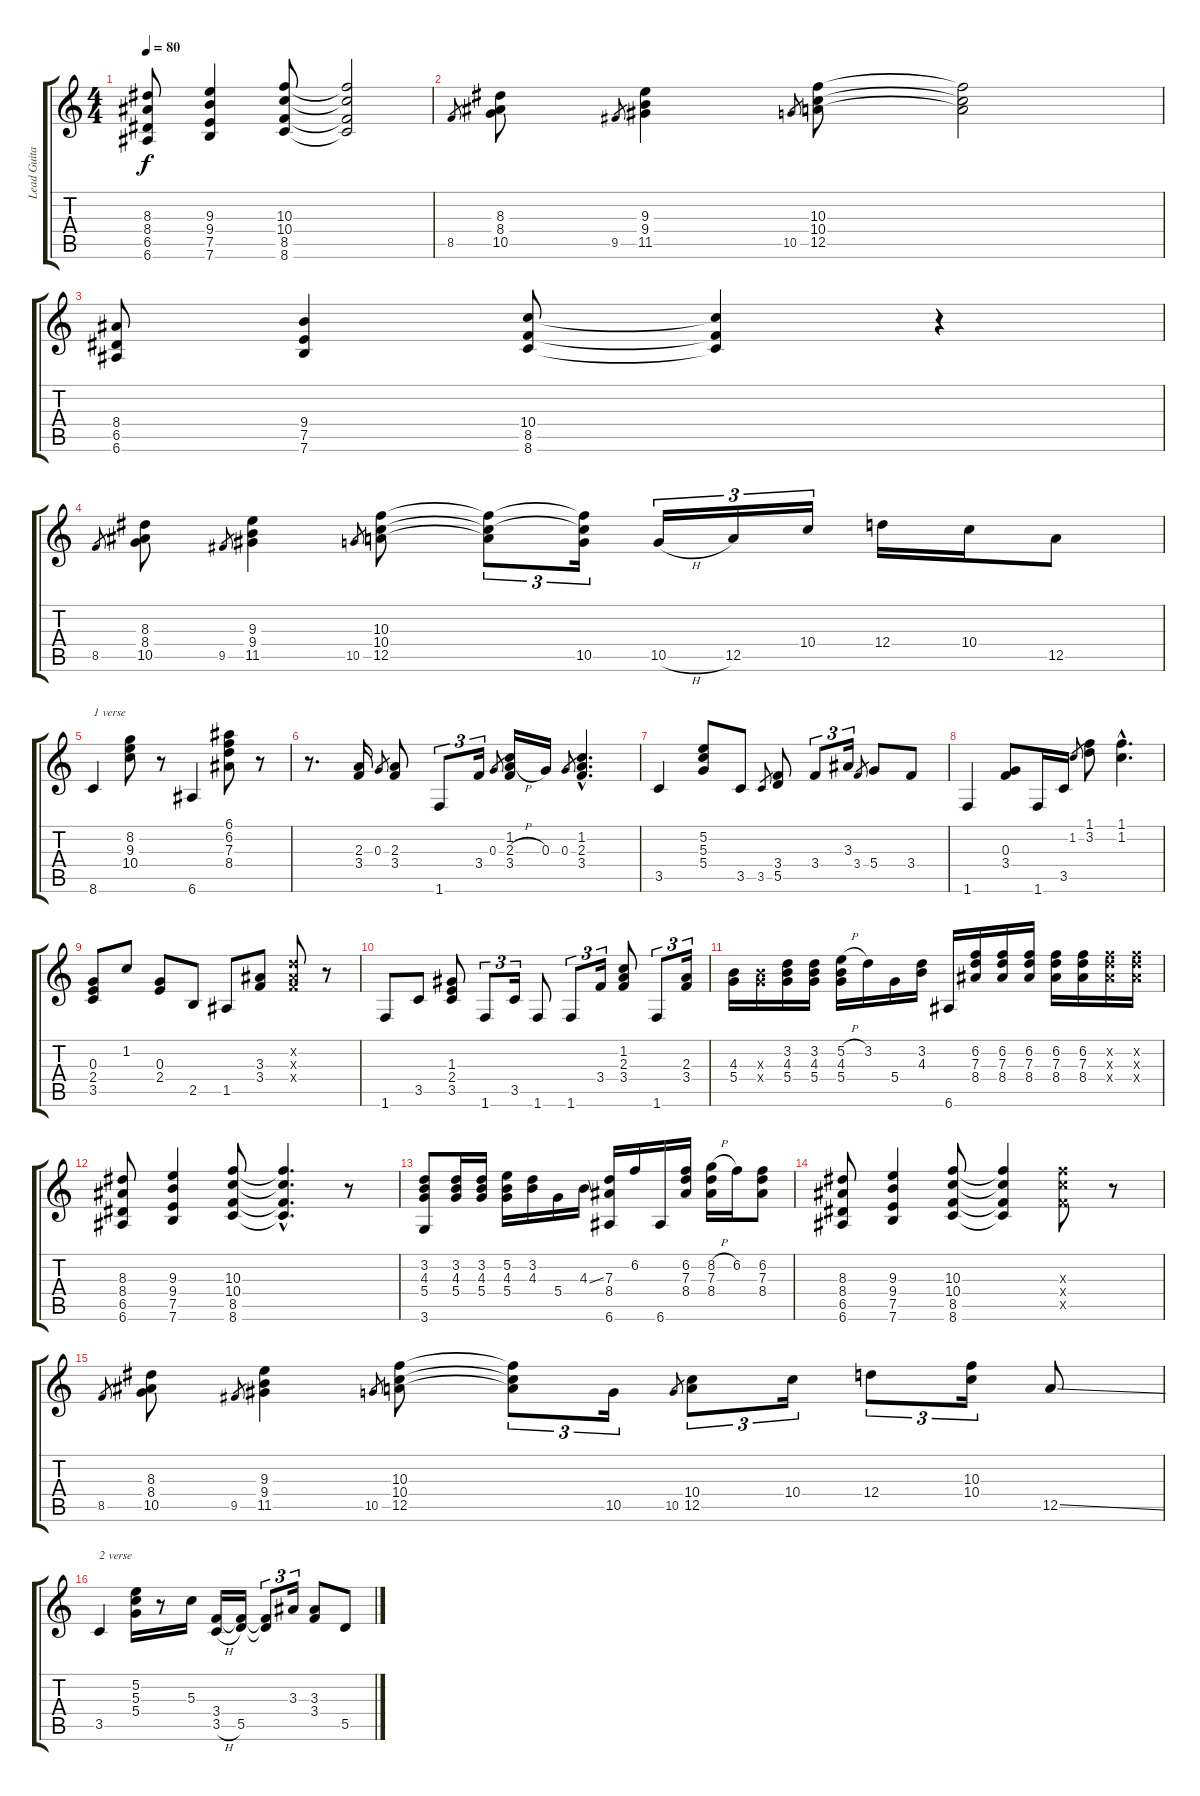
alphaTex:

\track ("Lead Guitar" "Lead Guita") {instrument electricbassfinger}
\staff {score tabs}
\tuning (E4 B3 G3 D3 A2 E2) {hide}
\ts (4 4)
\tempo 80
\clef g2
\ks c
(8.3 8.4 6.5 6.6).8{dy f instrument electricbassfinger} (9.3 9.4 7.5 7.6).4 (10.3 10.4 8.5 8.6).8 (10.3{t} 10.4{t} 8.5{t} 8.6{t}).2 |
8.5.8{gr} (8.3 8.4 10.5).8 9.5.8{gr} (9.3 9.4 11.5).4 10.5.8{gr} (10.3 10.4 12.5).8 (10.3{t} 10.4{t} 12.5{t}).2 |
(8.4 6.5 6.6).8 (9.4 7.5 7.6).4 (10.4 8.5 8.6).8 (10.4{t} 8.5{t} 8.6{t}).4 r.4 |
8.5.8{gr} (8.3 8.4 10.5).8 9.5.8{gr} (9.3 9.4 11.5).4 10.5.8{gr} (10.3 10.4 12.5).8 (10.3{t} 10.4{t} 12.5{t}).8{tu (3 2)} (10.3{t} 10.4{t} 10.5).16{tu (3 2)} 10.5{h}.16{tu (3 2)} 12.5.16{tu (3 2)} 10.4.16{tu (3 2)} 12.4.16 10.4.16 12.5.8 |
8.6.4{txt "1 verse"} (8.2 9.3 10.4).8 r.8 6.6.4 (6.1 6.2 7.3 8.4).8 r.8 |
r.8{d} (2.3 3.4).16 0.3.8{gr} (2.3 3.4).8 1.6.8{tu (3 2)} 3.4.16{tu (3 2)} 0.3.8{gr} (1.2 2.3{h} 3.4).16 0.3.16 0.3.8{gr} (1.2{hac} 2.3{hac} 3.4{hac}).4{d} |
3.5.4 (5.2 5.3 5.4).8 3.5.8 3.5.8{gr} (3.4 5.5).8 3.4.8{tu (3 2)} 3.3.16{tu (3 2)} 3.4.8{gr} 5.4.8 3.4.8 |
1.6.4 (0.3 3.4).8 1.6.16 3.5.16 1.2.8{gr} (1.1 3.2).8 (1.1{hac} 1.2{hac}).4{d} |
(0.3 2.4 3.5).8 1.2.8 (0.3 2.4).8 2.5.8 1.5.8 (3.3 3.4).8 (3.2{x} 3.3{x} 3.4{x}).8 r.8 |
1.6.8 3.5.8 (1.3 2.4 3.5).8 1.6.8{tu (3 2)} 3.5.16{tu (3 2)} 1.6.8 1.6.8{tu (3 2)} 3.4.16{tu (3 2)} (1.2 2.3 3.4).8 1.6.8{tu (3 2)} (2.3 3.4).16{tu (3 2)} |
(4.3 5.4).16 (4.3{x} 5.4{x}).16 (3.2 4.3 5.4).16 (3.2 4.3 5.4).16 (5.2{h} 4.3 5.4).16 3.2.16 5.4.16 (3.2 4.3).16 6.6.16 (6.2 7.3 8.4).16 (6.2 7.3 8.4).16 (6.2 7.3 8.4).16 (6.2 7.3 8.4).16 (6.2 7.3 8.4).16 (6.2{x} 7.3{x} 8.4{x}).16 (6.2{x} 7.3{x} 8.4{x}).16 |
(8.3 8.4 6.5 6.6).8 (9.3 9.4 7.5 7.6).4 (10.3 10.4 8.5 8.6).8 (10.3{hac t} 10.4{hac t} 8.5{hac t} 8.6{hac t}).4{d} r.8 |
(3.2 4.3 5.4 3.6).8 (3.2 4.3 5.4).16 (3.2 4.3 5.4).16 (5.2 4.3 5.4).16 (3.2 4.3).16 5.4.16 4.3{ss}.16 (7.3 8.4 6.6).16 6.2.16 6.6.16 (6.2 7.3 8.4).16 (8.2{h} 7.3 8.4).16 6.2.16 (6.2 7.3 8.4).8 |
(8.3 8.4 6.5 6.6).8 (9.3 9.4 7.5 7.6).4 (10.3 10.4 8.5 8.6).8 (10.3{t} 10.4{t} 8.5{t} 8.6{t}).4 (10.3{x} 10.4{x} 8.5{x}).8 r.8 |
8.5.8{gr} (8.3 8.4 10.5).8 9.5.8{gr} (9.3 9.4 11.5).4 10.5.8{gr} (10.3 10.4 12.5).8 (10.3{t} 10.4{t} 12.5{t}).8{tu (3 2)} 10.5.16{tu (3 2)} 10.5.8{gr} (10.4 12.5).8{tu (3 2)} 10.4.16{tu (3 2)} 12.4.8{tu (3 2)} (10.3 10.4).16{tu (3 2)} 12.5{ss}.8 |
3.5.4{txt "2 verse"} (5.2 5.3 5.4).16 r.8 5.3.16 (3.4 3.5{h}).16 (3.4{t} 5.5).16 (3.4{t} 5.5{t}).8{tu (3 2)} 3.3.16{tu (3 2)} (3.3 3.4).8 5.5.8
